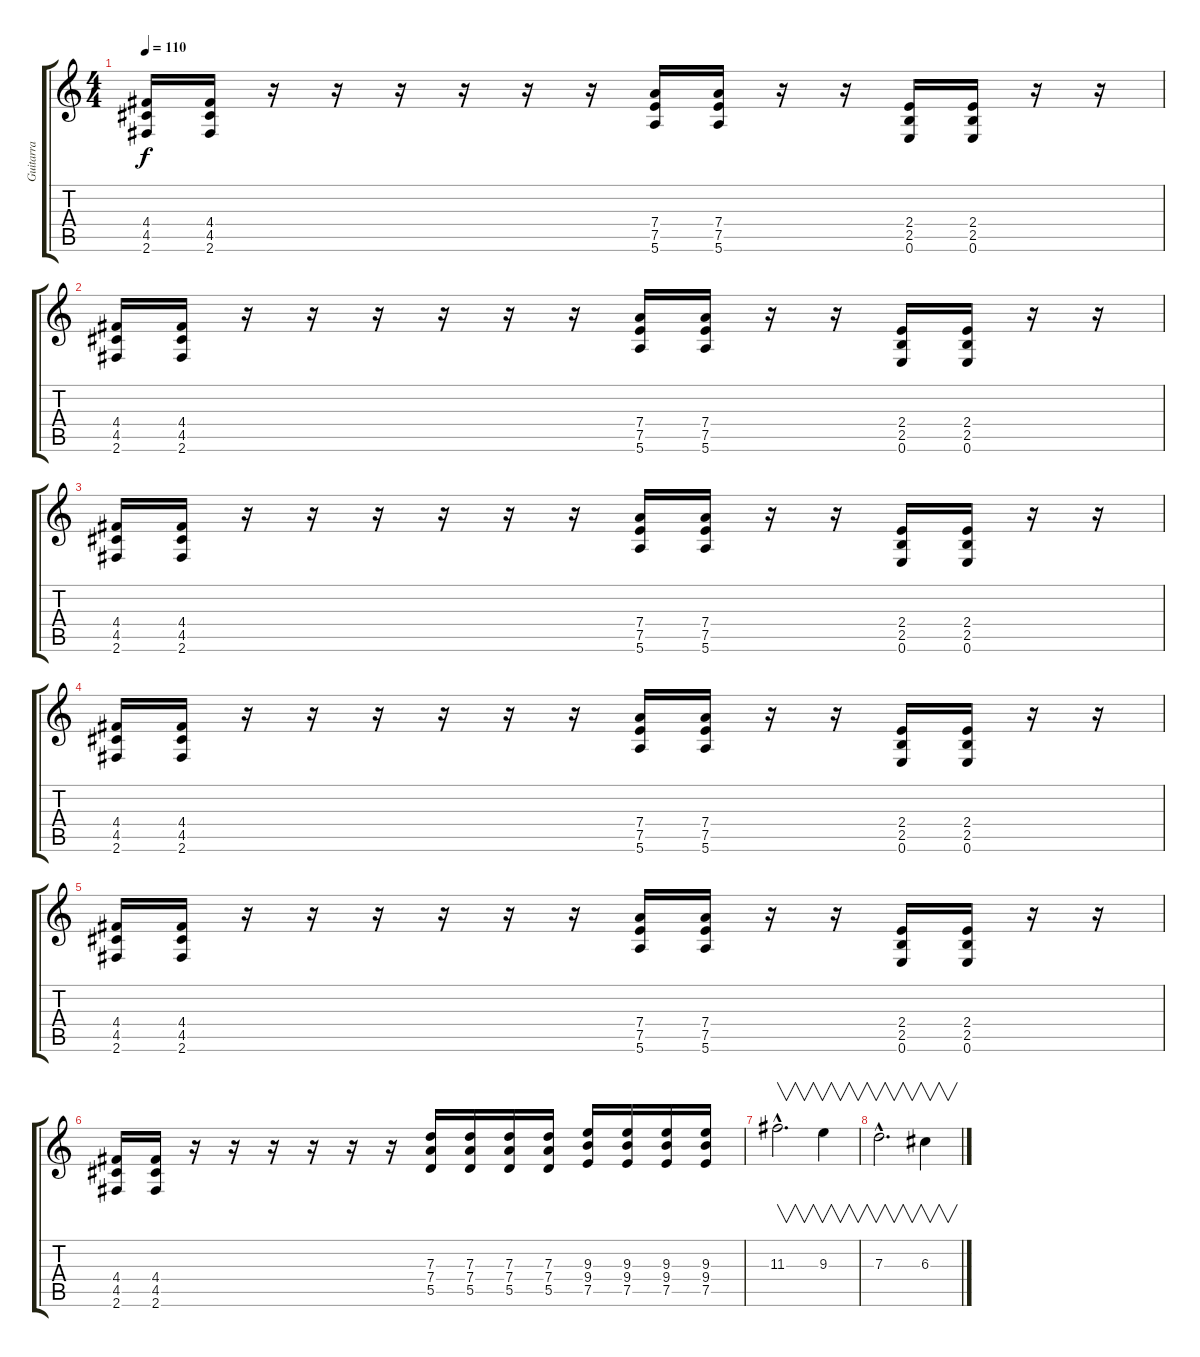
\track ("Guitarra" "Guitarra") {instrument distortionguitar}
\staff {score tabs}
\tuning (E4 B3 G3 D3 A2 E2) {hide}
\ts (4 4)
\tempo 110
\clef g2
\ks c
(4.4 4.5 2.6).16{dy f} (4.4 4.5 2.6).16 r.16 r.16 r.16 r.16 r.16 r.16 (7.4 7.5 5.6).16 (7.4 7.5 5.6).16 r.16 r.16 (2.4 2.5 0.6).16 (2.4 2.5 0.6).16 r.16 r.16 |
(4.4 4.5 2.6).16 (4.4 4.5 2.6).16 r.16 r.16 r.16 r.16 r.16 r.16 (7.4 7.5 5.6).16 (7.4 7.5 5.6).16 r.16 r.16 (2.4 2.5 0.6).16 (2.4 2.5 0.6).16 r.16 r.16 |
(4.4 4.5 2.6).16 (4.4 4.5 2.6).16 r.16 r.16 r.16 r.16 r.16 r.16 (7.4 7.5 5.6).16 (7.4 7.5 5.6).16 r.16 r.16 (2.4 2.5 0.6).16 (2.4 2.5 0.6).16 r.16 r.16 |
(4.4 4.5 2.6).16 (4.4 4.5 2.6).16 r.16 r.16 r.16 r.16 r.16 r.16 (7.4 7.5 5.6).16 (7.4 7.5 5.6).16 r.16 r.16 (2.4 2.5 0.6).16 (2.4 2.5 0.6).16 r.16 r.16 |
(4.4 4.5 2.6).16 (4.4 4.5 2.6).16 r.16 r.16 r.16 r.16 r.16 r.16 (7.4 7.5 5.6).16 (7.4 7.5 5.6).16 r.16 r.16 (2.4 2.5 0.6).16 (2.4 2.5 0.6).16 r.16 r.16 |
(4.4 4.5 2.6).16 (4.4 4.5 2.6).16 r.16 r.16 r.16 r.16 r.16 r.16 (7.3 7.4 5.5).16 (7.3 7.4 5.5).16 (7.3 7.4 5.5).16 (7.3 7.4 5.5).16 (9.3 9.4 7.5).16 (9.3 9.4 7.5).16 (9.3 9.4 7.5).16 (9.3 9.4 7.5).16 |
11.3{hac}.2{v d} 9.3.4{v} |
7.3{hac}.2{v d} 6.3.4{v}
